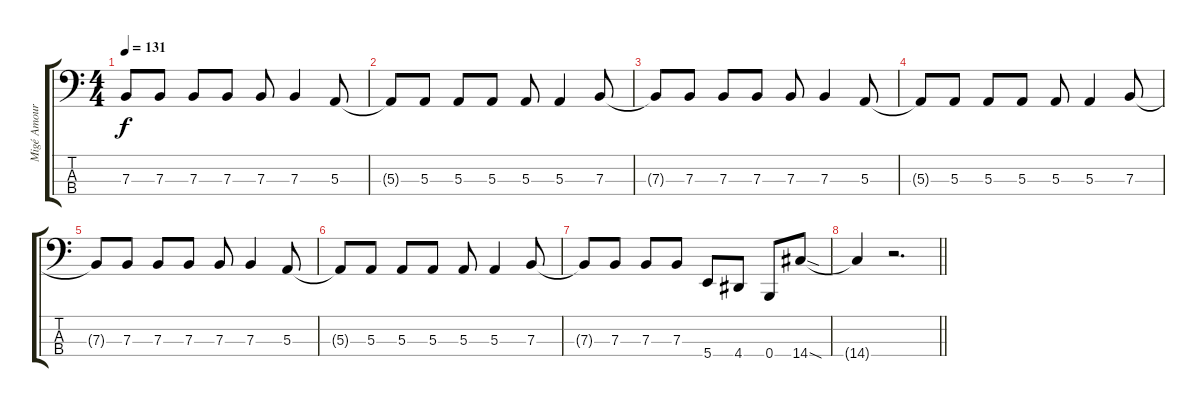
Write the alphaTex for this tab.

\track ("Migé Amour (Bass)" "Migé Amour") {instrument electricbassfinger}
\staff {score tabs}
\tuning (D2 A1 E1 B0) {hide}
\ts (4 4)
\tempo 131
\clef f4
\ks c
7.3{t}.8{dy f} 7.3.8 7.3.8 7.3.8 7.3.8 7.3.4 5.3.8 |
5.3{t}.8 5.3.8 5.3.8 5.3.8 5.3.8 5.3.4 7.3.8 |
7.3{t}.8 7.3.8 7.3.8 7.3.8 7.3.8 7.3.4 5.3.8 |
5.3{t}.8 5.3.8 5.3.8 5.3.8 5.3.8 5.3.4 7.3.8 |
7.3{t}.8 7.3.8 7.3.8 7.3.8 7.3.8 7.3.4 5.3.8 |
5.3{t}.8 5.3.8 5.3.8 5.3.8 5.3.8 5.3.4 7.3.8 |
7.3{t}.8 7.3.8 7.3.8 7.3.8 5.4.8 4.4.8 0.4.8 14.4{sod}.8 |
\barLineRight lightlight
14.4{t}.4 r.2{d}
